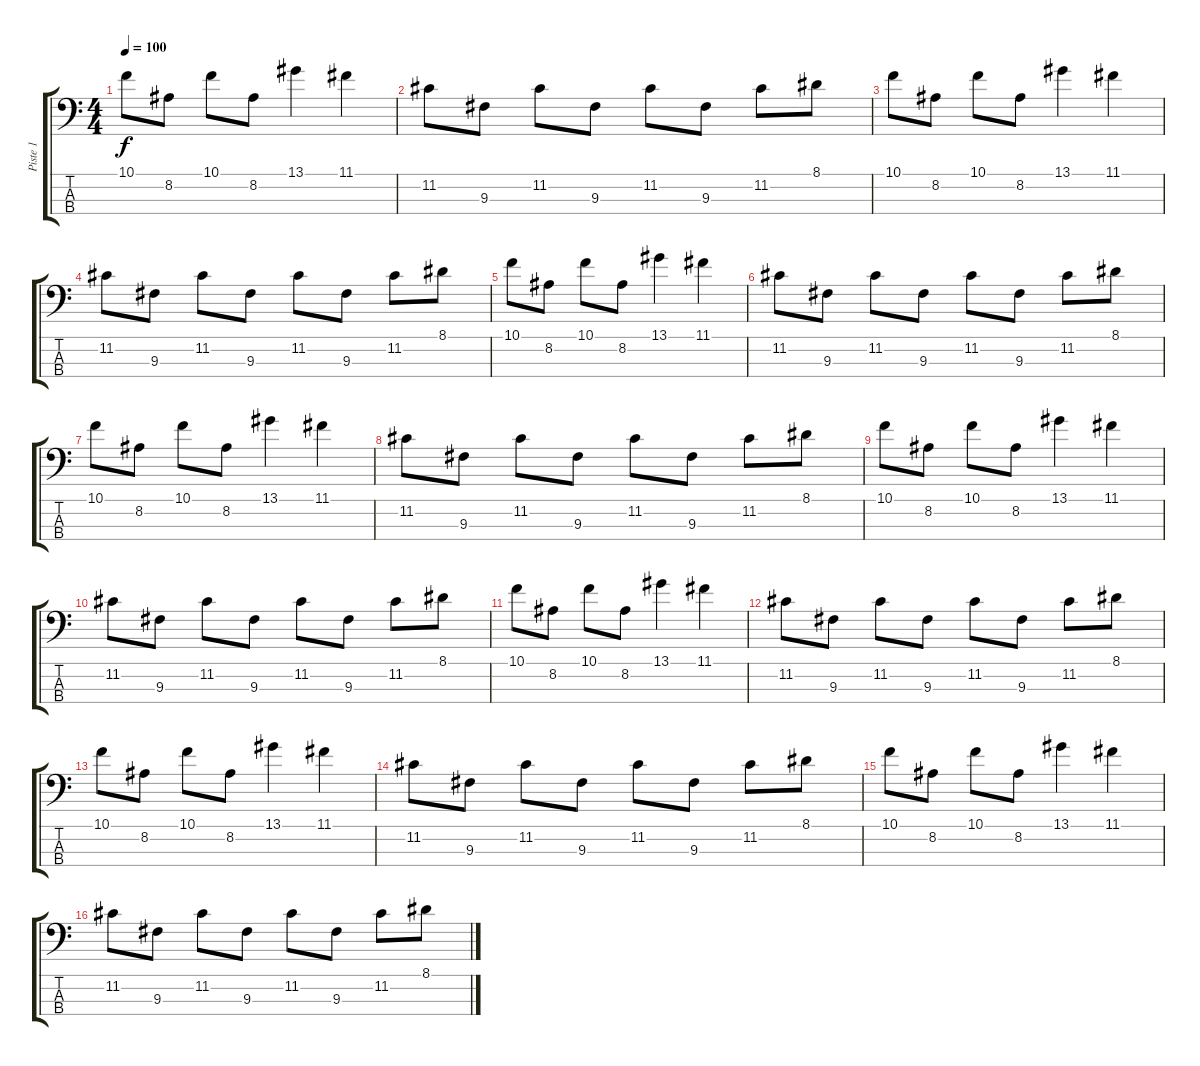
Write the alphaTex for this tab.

\track ("Piste 1" "Piste 1") {instrument electricbassfinger}
\staff {score tabs}
\tuning (G2 D2 A1 E1) {hide}
\ts (4 4)
\tempo 100
\clef f4
\ks c
10.1.8{dy f instrument electricbassfinger} 8.2.8 10.1.8 8.2.8 13.1.4 11.1.4 |
11.2.8 9.3.8 11.2.8 9.3.8 11.2.8 9.3.8 11.2.8 8.1.8 |
10.1.8 8.2.8 10.1.8 8.2.8 13.1.4 11.1.4 |
11.2.8 9.3.8 11.2.8 9.3.8 11.2.8 9.3.8 11.2.8 8.1.8 |
10.1.8 8.2.8 10.1.8 8.2.8 13.1.4 11.1.4 |
11.2.8 9.3.8 11.2.8 9.3.8 11.2.8 9.3.8 11.2.8 8.1.8 |
10.1.8 8.2.8 10.1.8 8.2.8 13.1.4 11.1.4 |
11.2.8 9.3.8 11.2.8 9.3.8 11.2.8 9.3.8 11.2.8 8.1.8 |
10.1.8 8.2.8 10.1.8 8.2.8 13.1.4 11.1.4 |
11.2.8 9.3.8 11.2.8 9.3.8 11.2.8 9.3.8 11.2.8 8.1.8 |
10.1.8 8.2.8 10.1.8 8.2.8 13.1.4 11.1.4 |
11.2.8 9.3.8 11.2.8 9.3.8 11.2.8 9.3.8 11.2.8 8.1.8 |
10.1.8 8.2.8 10.1.8 8.2.8 13.1.4 11.1.4 |
11.2.8 9.3.8 11.2.8 9.3.8 11.2.8 9.3.8 11.2.8 8.1.8 |
10.1.8 8.2.8 10.1.8 8.2.8 13.1.4 11.1.4 |
11.2.8 9.3.8 11.2.8 9.3.8 11.2.8 9.3.8 11.2.8 8.1.8
